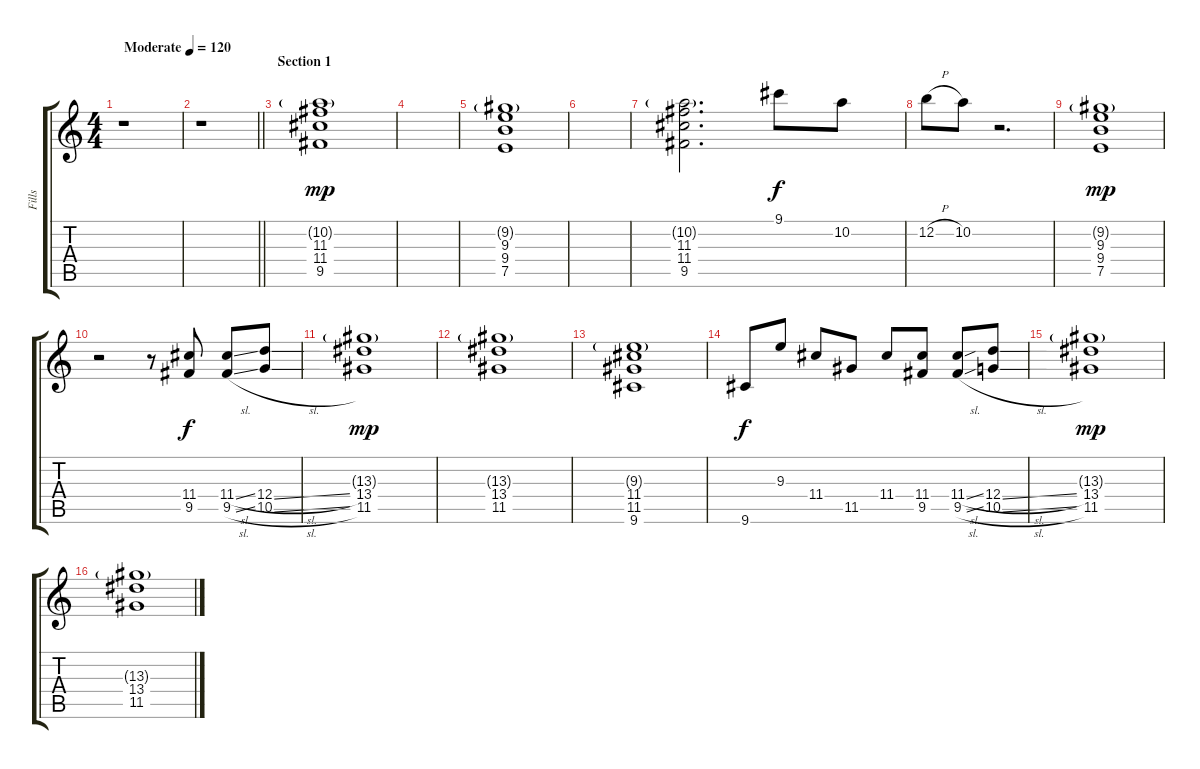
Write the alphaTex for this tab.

\track ("Fills" "Fills") {instrument electricguitarjazz}
\staff {score tabs}
\tuning (E4 B3 G3 D3 A2 E2) {hide}
\ts (4 4)
\tempo (120 "Moderate")
\clef g2
\ks c
r.1{dy mp instrument electricguitarjazz} |
\barLineRight lightlight
r.1 |
\section ("" "Section 1")
(10.2{g} 11.3 11.4 9.5).1 |
|
(9.2{g} 9.3 9.4 7.5).1 |
|
(10.2{g} 11.3 11.4 9.5).2{d} 9.1.8{dy f} 10.2.8 |
12.2{h}.8 10.2.8 r.2{d} |
(9.2{g} 9.3 9.4 7.5).1{dy mp} |
r.2 r.8 (11.4 9.5).8{dy f} (11.4{sl} 9.5{sl}).8 (12.4{sl} 10.5{sl}).8 |
(13.3{g} 13.4 11.5).1{dy mp} |
(13.3{g} 13.4 11.5).1 |
(9.3{g} 11.4 11.5 9.6).1 |
9.6.8{dy f} 9.3.8 11.4.8 11.5.8 11.4.8 (11.4 9.5).8 (11.4{sl} 9.5{sl}).8 (12.4{sl} 10.5{sl}).8 |
(13.3{g} 13.4 11.5).1{dy mp} |
(13.3{g} 13.4 11.5).1
